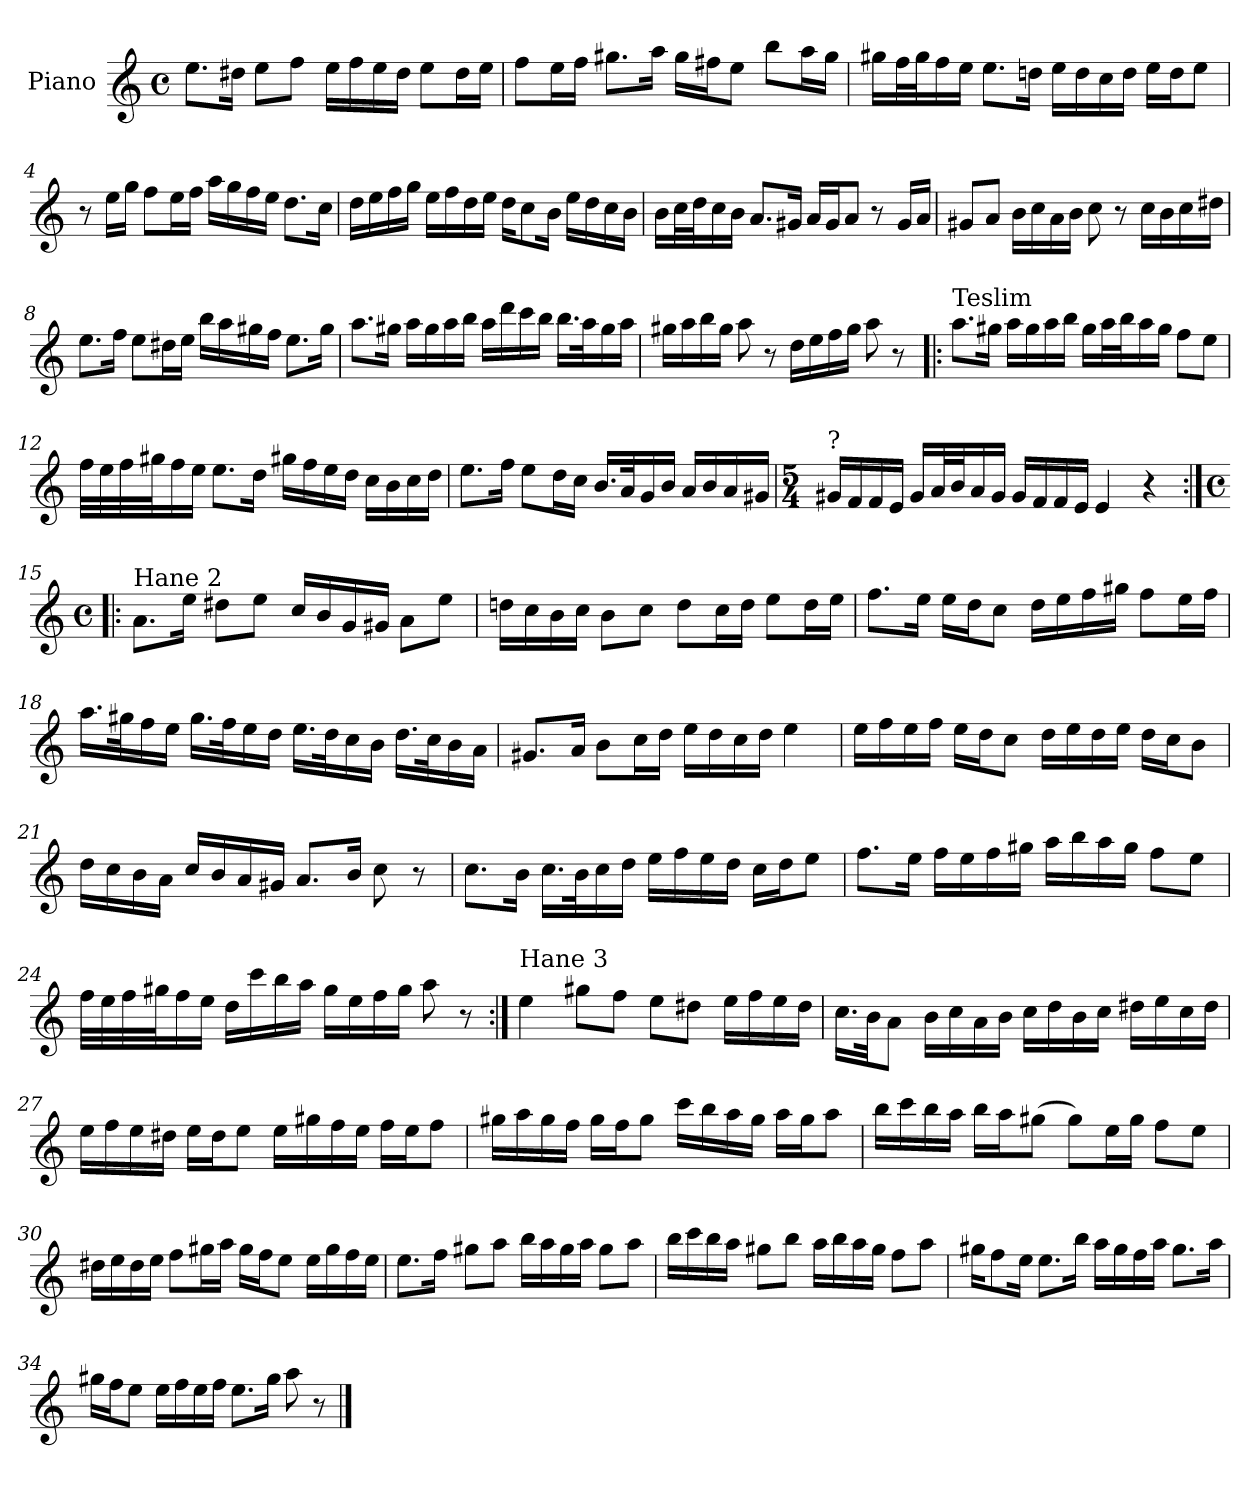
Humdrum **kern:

**kern
*part1
*staff1
*I"Piano
*I'Pno.
*clefG2
*k[]
*M4/4
*met(c)
=1
8.ee\L
16dd#X\Jk
8ee\L
8ff\J
16ee\LL
16ff\
16ee\
16dd#\JJ
8ee\L
16dd#\L
16ee\JJ
=2
8ff\L
16ee\L
16ff\JJ
8.gg#X\L
16aa\Jk
16gg#\LL
16ff#X\J
8ee\J
8bb\L
16aa\L
16gg#\JJ
=3
16gg#X\LL
32ff\L
32gg#\J
16ff\
16ee\JJ
8.ee\L
16ddn\Jk
16ee\LL
16dd\
16cc\
16dd\JJ
16ee\LL
16dd\J
8ee\J
!!LO:LB:g=z
=4
8r
16ee\LL
16gg\JJ
8ff\L
16ee\L
16ff\JJ
16aa\LL
16gg\
16ff\
16ee\JJ
8.dd\L
16cc\Jk
=5
16dd\LL
16ee\
16ff\
16gg\JJ
16ee\LL
16ff\
16dd\
16ee\JJ
16dd\KL
8cc\
16b\Jk
16ee\LL
16dd\
16cc\
16b\JJ
=6
16b\LL
32cc\L
32dd\J
16cc\
16b\JJ
8.a/L
16g#X/Jk
16a/LL
16g#/J
8a/J
8r
16g#/LL
16a/JJ
!!LO:LB:g=z
=7
8g#X/L
8a/J
16b\LL
16cc\
16a\
16b\JJ
8cc\
8r
16cc\LL
16b\
16cc\
16dd#X\JJ
=8
8.ee\L
16ff\Jk
8ee\L
16dd#X\L
16ee\JJ
16bb\LL
16aa\
16gg#X\
16ff\JJ
8.ee\L
16gg#\Jk
=9
8.aa\L
16gg#X\Jk
16aa\LL
16gg#\
16aa\
16bb\JJ
16aa\LL
16ddd\
16ccc\
16bb\JJ
16.bb\LL
32aa\K
16gg#\
16aa\JJ
!!LO:LB:g=z
=10
16gg#X\LL
16aa\
16bb\
16gg#\JJ
8aa\
8r
16dd\LL
16ee\
16ff\
16gg#\JJ
8aa\
8r
=11!|:
!LO:TX:a:t=Teslim
8.aa\L
16gg#X\Jk
16aa\LL
16gg#\
16aa\
16bb\JJ
16gg#\LL
32aa\L
32bb\J
16aa\
16gg#\JJ
8ff\L
8ee\J
!!LO:LB:g=z
=12
32ff\LLL
32ee\
32ff\
32gg#X\J
16ff\
16ee\JJ
8.ee\L
16dd\Jk
16gg#X\LL
16ff\
16ee\
16dd\JJ
16cc\LL
16b\
16cc\
16dd\JJ
=13
8.ee\L
16ff\Jk
8ee\L
16dd\L
16cc\JJ
16.b/LL
32a/K
16g/
16b/JJ
16a/LL
16b/
16a/
16g#X/JJ
!!LO:LB:g=z
=14
*M5/4
!LO:TX:a:t=?
16g#X/LL
16f/
16f/
16e/JJ
16g#/LL
32a/L
32b/J
16a/
16g#/JJ
16g#/LL
16f/
16f/
16e/JJ
4e/
4r
=15:|!|:
*M4/4
*met(c)
!LO:TX:a:t=Hane 2
8.a\L
16ee\Jk
8dd#X\L
8ee\J
16cc/LL
16b/
16g/
16g#X/JJ
8a\L
8ee\J
=16
16ddn\LL
16cc\
16b\
16cc\JJ
8b\L
8cc\J
8dd\L
16cc\L
16dd\JJ
8ee\L
16dd\L
16ee\JJ
!!LO:LB:g=z
=17
8.ff\L
16ee\Jk
16ee\LL
16dd\J
8cc\J
16dd\LL
16ee\
16ff\
16gg#X\JJ
8ff\L
16ee\L
16ff\JJ
=18
16.aa\LL
32gg#X\K
16ff\
16ee\JJ
16.gg#\LL
32ff\K
16ee\
16dd\JJ
16.ee\LL
32dd\K
16cc\
16b\JJ
16.dd\LL
32cc\K
16b\
16a\JJ
=19
8.g#X/L
16a/Jk
8b\L
16cc\L
16dd\JJ
16ee\LL
16dd\
16cc\
16dd\JJ
4ee\
!!LO:LB:g=z
=20
16ee\LL
16ff\
16ee\
16ff\JJ
16ee\LL
16dd\J
8cc\J
16dd\LL
16ee\
16dd\
16ee\JJ
16dd\LL
16cc\J
8b\J
=21
16dd\LL
16cc\
16b\
16a\JJ
16cc/LL
16b/
16a/
16g#X/JJ
8.a/L
16b/Jk
8cc\
8r
=22
8.cc\L
16b\Jk
16.cc\LL
32b\K
16cc\
16dd\JJ
16ee\LL
16ff\
16ee\
16dd\JJ
16cc\LL
16dd\J
8ee\J
!!LO:LB:g=z
=23
8.ff\L
16ee\Jk
16ff\LL
16ee\
16ff\
16gg#X\JJ
16aa\LL
16bb\
16aa\
16gg#\JJ
8ff\L
8ee\J
=24
32ff\LLL
32ee\
32ff\
32gg#X\J
16ff\
16ee\JJ
16dd\LL
16ccc\
16bb\
16aa\JJ
16gg#\LL
16ee\
16ff\
16gg#\JJ
8aa\
8r
=25:|!
!LO:TX:a:t=Hane 3
4ee\
8gg#X\L
8ff\J
8ee\L
8dd#X\J
16ee\LL
16ff\
16ee\
16dd#\JJ
!!LO:LB:g=z
=26
16.cc\LL
32b\JK
8a\J
16b\LL
16cc\
16a\
16b\JJ
16cc\LL
16dd\
16b\
16cc\JJ
16dd#X\LL
16ee\
16cc\
16dd#\JJ
=27
16ee\LL
16ff\
16ee\
16dd#X\JJ
16ee\LL
16dd#\J
8ee\J
16ee\LL
16gg#X\
16ff\
16ee\JJ
16ff\LL
16ee\J
8ff\J
=28
16gg#X\LL
16aa\
16gg#\
16ff\JJ
16gg#\LL
16ff\J
8gg#\J
16ccc\LL
16bb\
16aa\
16gg#\JJ
16aa\LL
16gg#\J
8aa\J
!!LO:PB:g=z
=29
16bb\LL
16ccc\
16bb\
16aa\JJ
16bb\LL
16aa\J
(>8gg#X\J
8gg#\L)
16ee\L
16gg#\JJ
8ff\L
8ee\J
=30
16dd#X\LL
16ee\
16dd#\
16ee\JJ
8ff\L
16gg#X\L
16aa\JJ
16gg#\LL
16ff\J
8ee\J
16ee\LL
16gg#\
16ff\
16ee\JJ
=31
8.ee\L
16ff\Jk
8gg#X\L
8aa\J
16bb\LL
16aa\
16gg#\
16aa\JJ
8gg#\L
8aa\J
!!LO:LB:g=z
=32
16bb\LL
16ccc\
16bb\
16aa\JJ
8gg#X\L
8bb\J
16aa\LL
16bb\
16aa\
16gg#\JJ
8ff\L
8aa\J
=33
16gg#X\KL
8ff\
16ee\Jk
8.ee\L
16bb\Jk
16aa\LL
16gg#\
16ff\
16aa\JJ
8.gg#\L
16aa\Jk
=34
16gg#X\LL
16ff\J
8ee\J
16ee\LL
16ff\
16ee\
16ff\JJ
8.ee\L
16gg#\Jk
8aa\
8r
==
*-
